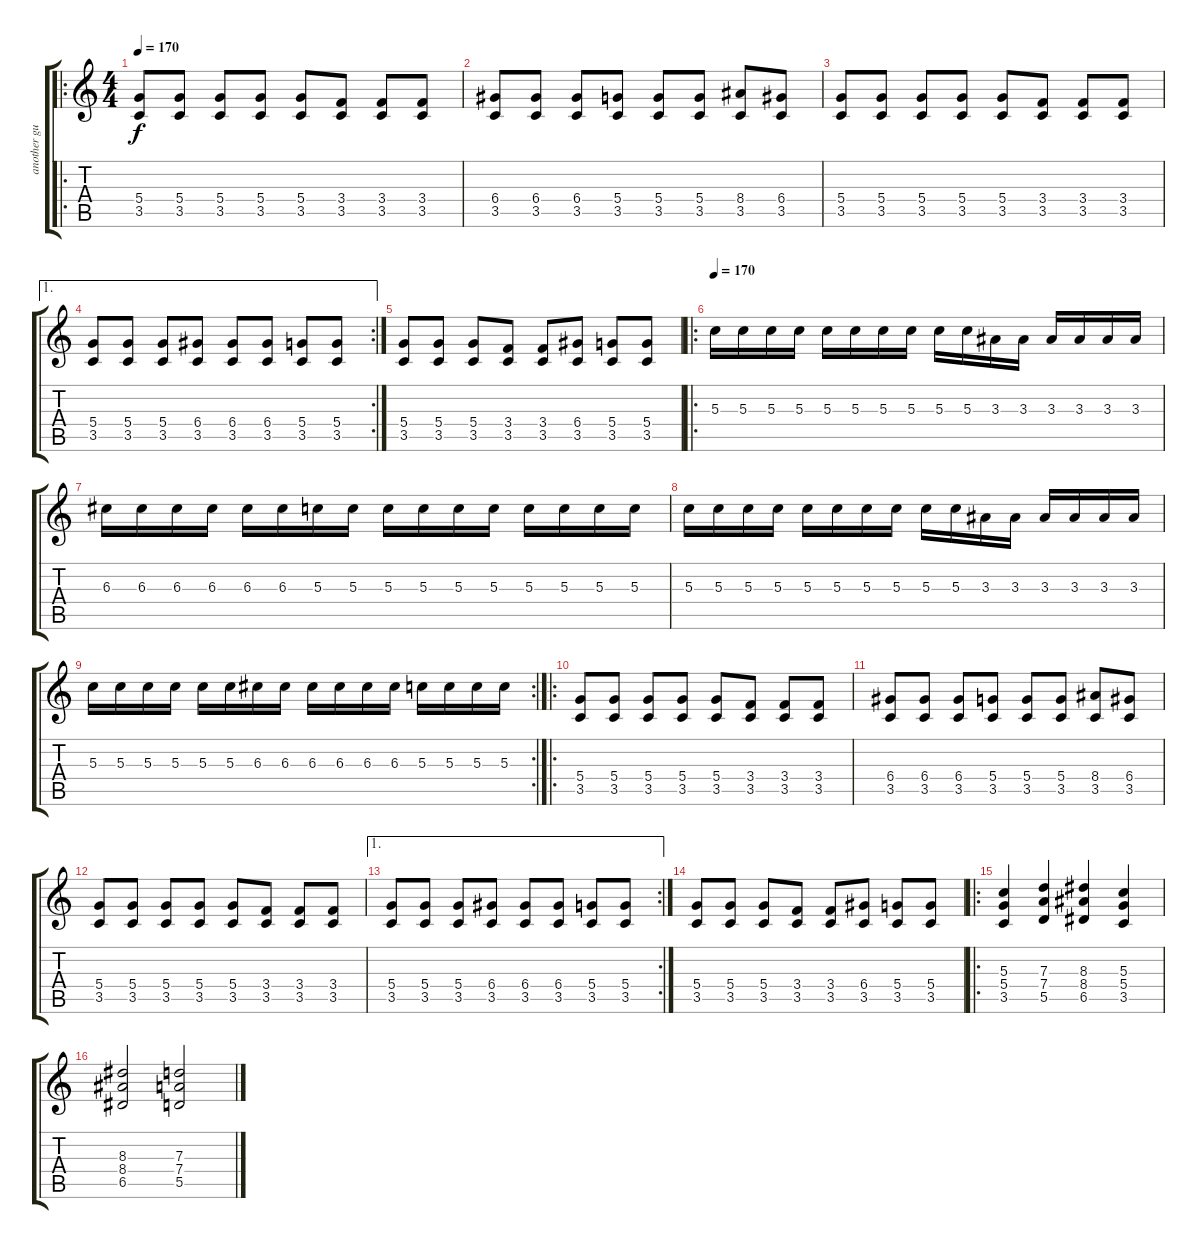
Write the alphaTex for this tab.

\track ("another guitar" "another gu") {instrument distortionguitar}
\staff {score tabs}
\tuning (E4 B3 G3 D3 A2 E2) {hide}
\ro
\ts (4 4)
\tempo 170
\clef g2
\ks c
(5.4 3.5).8{dy f} (5.4 3.5).8 (5.4 3.5).8 (5.4 3.5).8 (5.4 3.5).8 (3.4 3.5).8 (3.4 3.5).8 (3.4 3.5).8 |
(6.4 3.5).8 (6.4 3.5).8 (6.4 3.5).8 (5.4 3.5).8 (5.4 3.5).8 (5.4 3.5).8 (8.4 3.5).8 (6.4 3.5).8 |
(5.4 3.5).8 (5.4 3.5).8 (5.4 3.5).8 (5.4 3.5).8 (5.4 3.5).8 (3.4 3.5).8 (3.4 3.5).8 (3.4 3.5).8 |
\ae 1
\rc 2
(5.4 3.5).8 (5.4 3.5).8 (5.4 3.5).8 (6.4 3.5).8 (6.4 3.5).8 (6.4 3.5).8 (5.4 3.5).8 (5.4 3.5).8 |
(5.4 3.5).8 (5.4 3.5).8 (5.4 3.5).8 (3.4 3.5).8 (3.4 3.5).8 (6.4 3.5).8 (5.4 3.5).8 (5.4 3.5).8 |
\ro
\tempo 170
5.3.16 5.3.16 5.3.16 5.3.16 5.3.16 5.3.16 5.3.16 5.3.16 5.3.16 5.3.16 3.3.16 3.3.16 3.3.16 3.3.16 3.3.16 3.3.16 |
6.3.16 6.3.16 6.3.16 6.3.16 6.3.16 6.3.16 5.3.16 5.3.16 5.3.16 5.3.16 5.3.16 5.3.16 5.3.16 5.3.16 5.3.16 5.3.16 |
5.3.16 5.3.16 5.3.16 5.3.16 5.3.16 5.3.16 5.3.16 5.3.16 5.3.16 5.3.16 3.3.16 3.3.16 3.3.16 3.3.16 3.3.16 3.3.16 |
\rc 2
5.3.16 5.3.16 5.3.16 5.3.16 5.3.16 5.3.16 6.3.16 6.3.16 6.3.16 6.3.16 6.3.16 6.3.16 5.3.16 5.3.16 5.3.16 5.3.16 |
\ro
(5.4 3.5).8 (5.4 3.5).8 (5.4 3.5).8 (5.4 3.5).8 (5.4 3.5).8 (3.4 3.5).8 (3.4 3.5).8 (3.4 3.5).8 |
(6.4 3.5).8 (6.4 3.5).8 (6.4 3.5).8 (5.4 3.5).8 (5.4 3.5).8 (5.4 3.5).8 (8.4 3.5).8 (6.4 3.5).8 |
(5.4 3.5).8 (5.4 3.5).8 (5.4 3.5).8 (5.4 3.5).8 (5.4 3.5).8 (3.4 3.5).8 (3.4 3.5).8 (3.4 3.5).8 |
\ae 1
\rc 2
(5.4 3.5).8 (5.4 3.5).8 (5.4 3.5).8 (6.4 3.5).8 (6.4 3.5).8 (6.4 3.5).8 (5.4 3.5).8 (5.4 3.5).8 |
(5.4 3.5).8 (5.4 3.5).8 (5.4 3.5).8 (3.4 3.5).8 (3.4 3.5).8 (6.4 3.5).8 (5.4 3.5).8 (5.4 3.5).8 |
\ro
(5.3 5.4 3.5).4 (7.3 7.4 5.5).4 (8.3 8.4 6.5).4 (5.3 5.4 3.5).4 |
(8.3 8.4 6.5).2 (7.3 7.4 5.5).2
